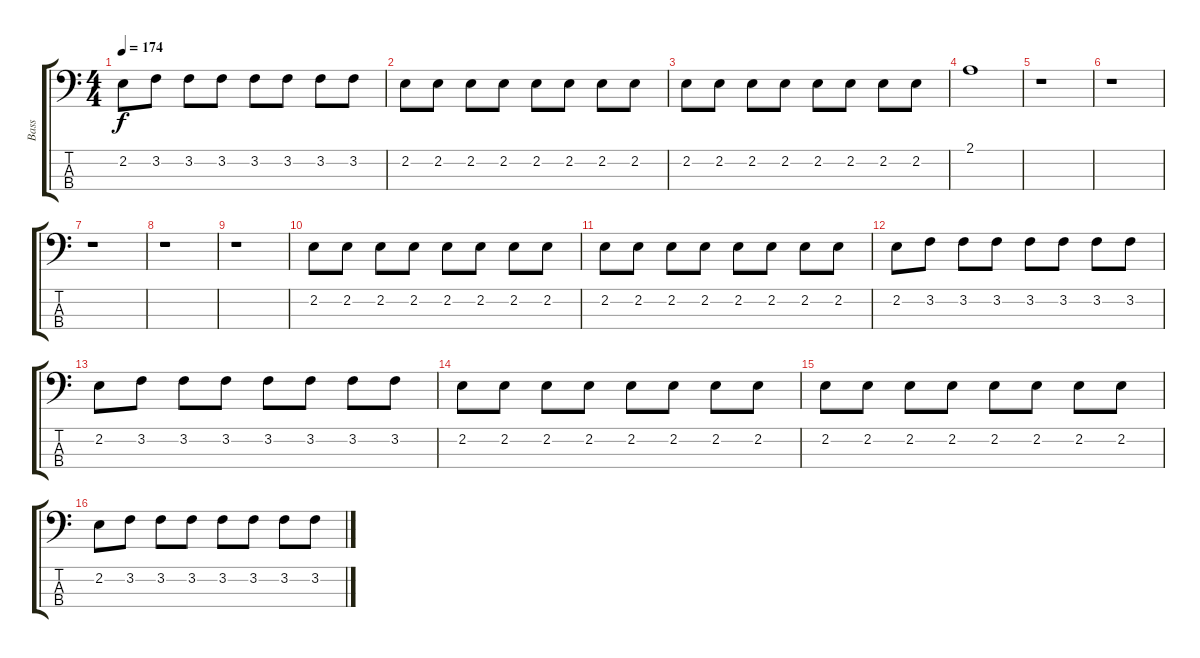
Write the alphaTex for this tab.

\track ("Bass" "Bass") {instrument acousticbass}
\staff {score tabs}
\tuning (G2 D2 A1 E1) {hide}
\ts (4 4)
\tempo 174
\clef f4
\ks c
2.2.8{dy f} 3.2.8 3.2.8 3.2.8 3.2.8 3.2.8 3.2.8 3.2.8 |
2.2.8 2.2.8 2.2.8 2.2.8 2.2.8 2.2.8 2.2.8 2.2.8 |
2.2.8 2.2.8 2.2.8 2.2.8 2.2.8 2.2.8 2.2.8 2.2.8 |
2.1.1 |
r.1 |
r.1 |
r.1 |
r.1 |
r.1 |
2.2.8 2.2.8 2.2.8 2.2.8 2.2.8 2.2.8 2.2.8 2.2.8 |
2.2.8 2.2.8 2.2.8 2.2.8 2.2.8 2.2.8 2.2.8 2.2.8 |
2.2.8 3.2.8 3.2.8 3.2.8 3.2.8 3.2.8 3.2.8 3.2.8 |
2.2.8 3.2.8 3.2.8 3.2.8 3.2.8 3.2.8 3.2.8 3.2.8 |
2.2.8 2.2.8 2.2.8 2.2.8 2.2.8 2.2.8 2.2.8 2.2.8 |
2.2.8 2.2.8 2.2.8 2.2.8 2.2.8 2.2.8 2.2.8 2.2.8 |
2.2.8 3.2.8 3.2.8 3.2.8 3.2.8 3.2.8 3.2.8 3.2.8
